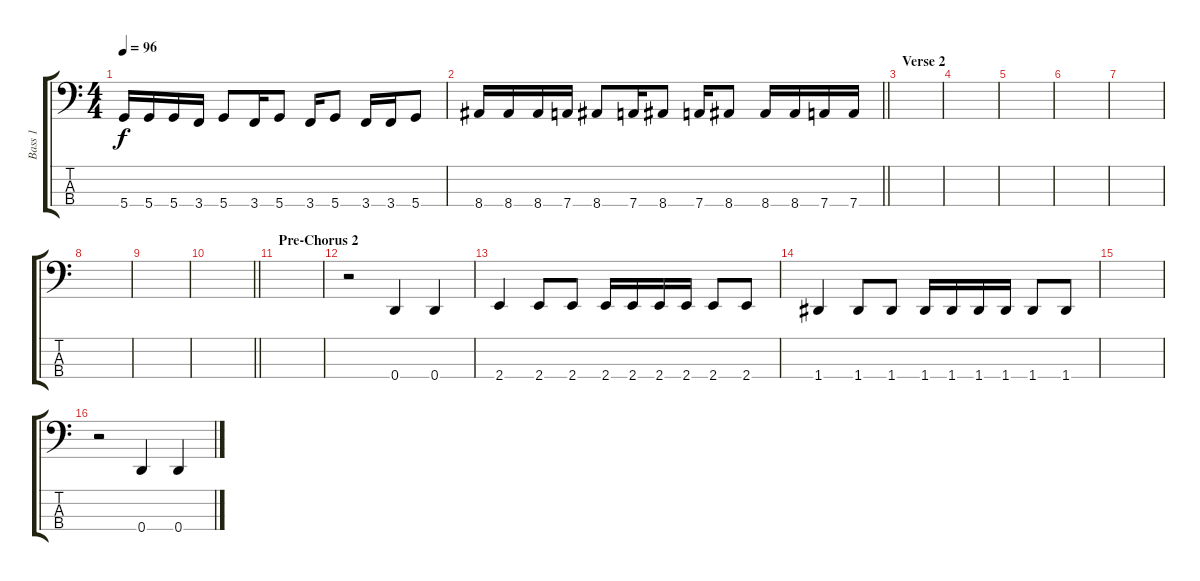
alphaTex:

\track ("Bass 1" "Bass 1") {instrument distortionguitar}
\staff {score tabs}
\tuning (G2 D2 A1 D1) {hide}
\ts (4 4)
\tempo 96
\clef f4
\ks c
5.4.16{dy f} 5.4.16 5.4.16 3.4.16 5.4.8 3.4.16 5.4.8 3.4.16 5.4.8 3.4.16 3.4.16 5.4.8 |
\barLineRight lightlight
8.4.16 8.4.16 8.4.16 7.4.16 8.4.8 7.4.16 8.4.8 7.4.16 8.4.8 8.4.16 8.4.16 7.4.16 7.4.16 |
\section ("" "Verse 2")
|
|
|
|
|
|
|
\barLineRight lightlight
|
\section ("" "Pre-Chorus 2")
|
r.2 0.4.4 0.4.4 |
2.4.4 2.4.8 2.4.8 2.4.16 2.4.16 2.4.16 2.4.16 2.4.8 2.4.8 |
1.4.4 1.4.8 1.4.8 1.4.16 1.4.16 1.4.16 1.4.16 1.4.8 1.4.8 |
|
r.2 0.4.4 0.4.4
